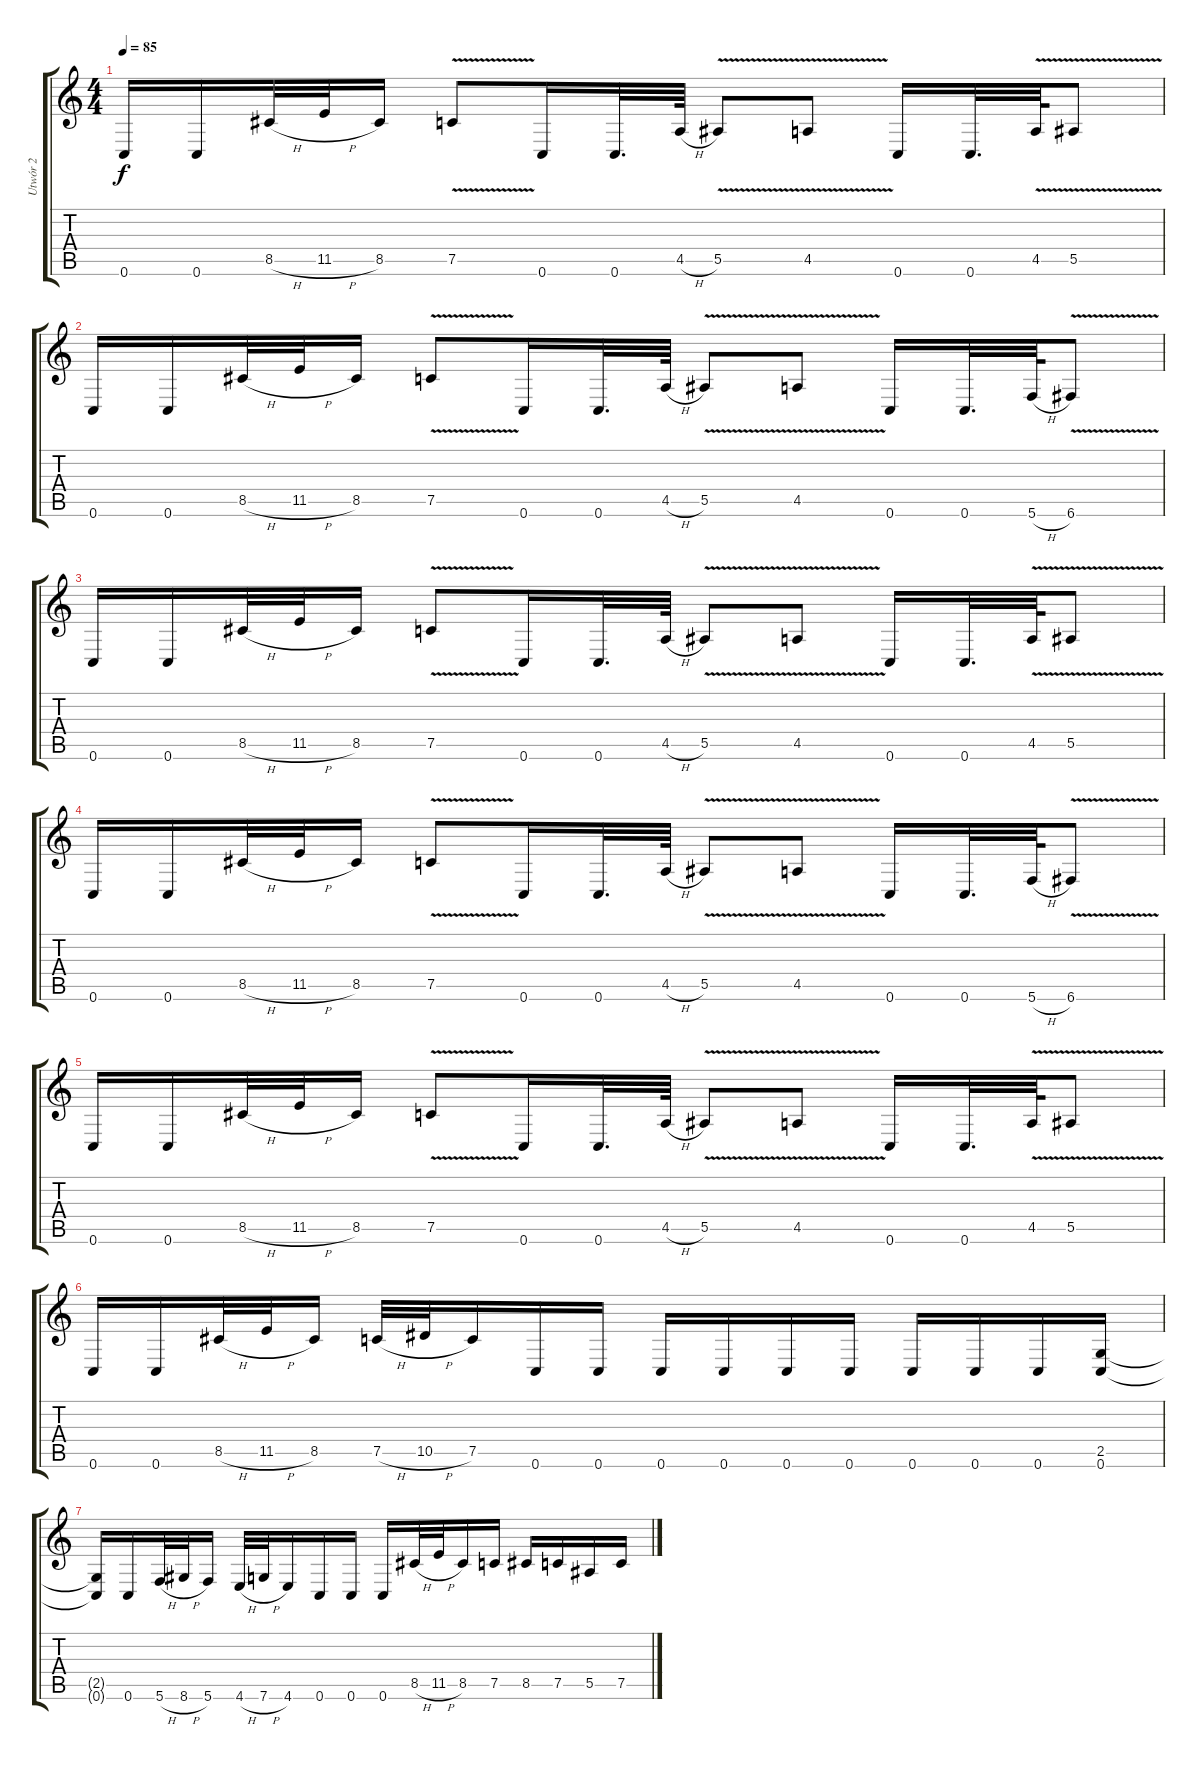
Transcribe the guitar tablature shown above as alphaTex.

\track ("Utwór 2" "Utwór 2") {instrument distortionguitar}
\staff {score tabs}
\tuning (C4 G3 Eb3 Bb2 F2 C2) {hide}
\ts (4 4)
\tempo 85
\clef g2
\ks c
0.6.16{dy f} 0.6.16 8.5{h}.32 11.5{h}.32 8.5.16 7.5{v}.8 0.6.16 0.6.32{d} 4.5{h}.64 5.5{v}.8 4.5{v}.8 0.6.16 0.6.32{d} 4.5{v}.64 5.5{v}.8 |
0.6.16 0.6.16 8.5{h}.32 11.5{h}.32 8.5.16 7.5{v}.8 0.6.16 0.6.32{d} 4.5{h}.64 5.5{v}.8 4.5{v}.8 0.6.16 0.6.32{d} 5.6{h}.64 6.6{v}.8 |
0.6.16 0.6.16 8.5{h}.32 11.5{h}.32 8.5.16 7.5{v}.8 0.6.16 0.6.32{d} 4.5{h}.64 5.5{v}.8 4.5{v}.8 0.6.16 0.6.32{d} 4.5{v}.64 5.5{v}.8 |
0.6.16 0.6.16 8.5{h}.32 11.5{h}.32 8.5.16 7.5{v}.8 0.6.16 0.6.32{d} 4.5{h}.64 5.5{v}.8 4.5{v}.8 0.6.16 0.6.32{d} 5.6{h}.64 6.6{v}.8 |
0.6.16 0.6.16 8.5{h}.32 11.5{h}.32 8.5.16 7.5{v}.8 0.6.16 0.6.32{d} 4.5{h}.64 5.5{v}.8 4.5{v}.8 0.6.16 0.6.32{d} 4.5{v}.64 5.5{v}.8 |
0.6.16 0.6.16 8.5{h}.32 11.5{h}.32 8.5.16 7.5{h}.32 10.5{h}.32 7.5.16 0.6.16 0.6.16 0.6.16 0.6.16 0.6.16 0.6.16 0.6.16 0.6.16 0.6.16 (2.5 0.6).16 |
(2.5{t} 0.6{t}).16 0.6.16 5.6{h}.32 8.6{h}.32 5.6.16 4.6{h}.32 7.6{h}.32 4.6.16 0.6.16 0.6.16 0.6.16 8.5{h}.32 11.5{h}.32 8.5.16 7.5.16 8.5.16 7.5.16 5.5.16 7.5.16
